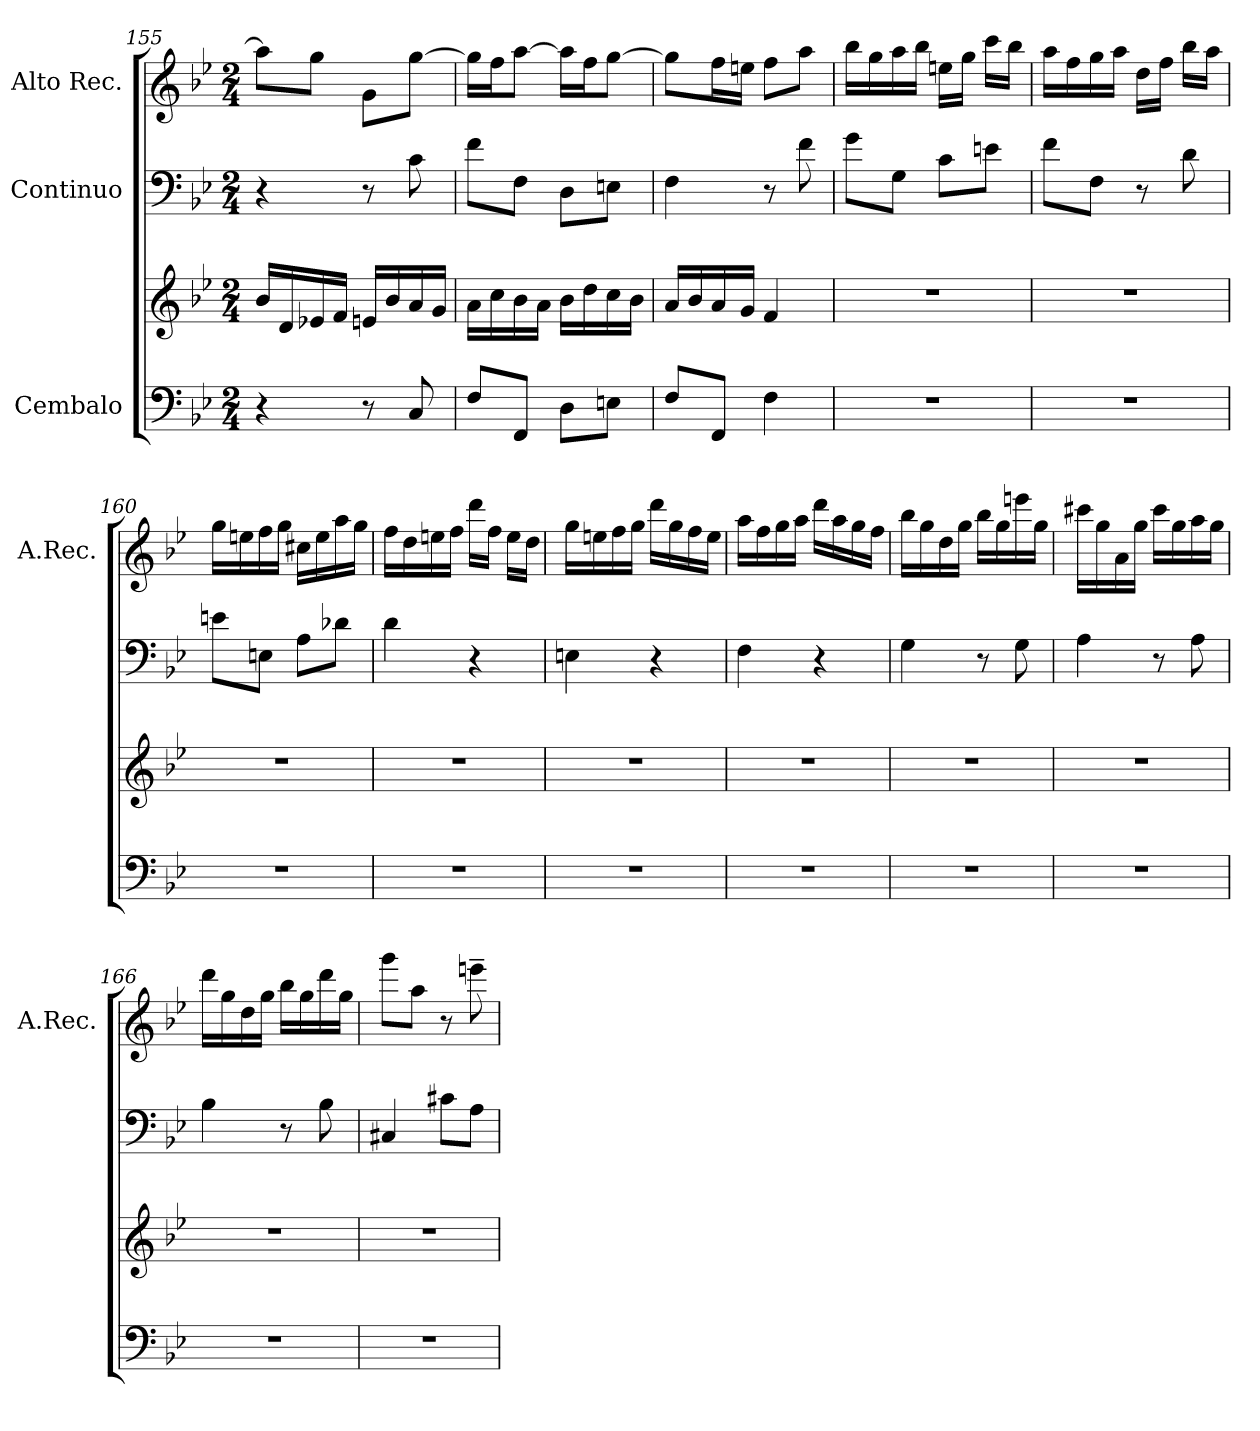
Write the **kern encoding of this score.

**kern	**kern	**kern	**kern
*part3	*part3	*part2	*part1
*staff4	*staff3	*staff2	*staff1
*I"Cembalo	*	*I"Continuo	*I"Alto Rec.
*	*	*	*I'A.Rec.
*clefF4	*clefG2	*clefF4	*clefG2
*k[b-e-]	*k[b-e-]	*k[b-e-]	*k[b-e-]
*M2/4	*M2/4	*M2/4	*M2/4
=155	=155	=155	=155
4r	16b-/LL	4r	8aa\L]
.	16d/	.	.
.	16e-X/	.	8gg\J
.	16f/JJ	.	.
8r	16en/LL	8r	8g\L
.	16b-/	.	.
8C/	16a/	8c\	[8gg\J
.	16g/JJ	.	.
=156	=156	=156	=156
8F/L	16a\LL	8f\L	16gg\LL]
.	16cc\	.	16ff\J
8FF/J	16b-\	8F\J	[8aa\J
.	16a\JJ	.	.
8D\L	16b-\LL	8D\L	16aa\LL]
.	16dd\	.	16ff\J
8En\J	16cc\	8En\J	[8gg\J
.	16b-\JJ	.	.
=157	=157	=157	=157
8F/L	16a/LL	4F\	8gg\L]
.	16b-/	.	.
8FF/J	16a/	.	16ff\L
.	16g/JJ	.	16een\JJ
4F\	4f/	8r	8ff\L
.	.	8f\	8aa\J
!!LO:PB:g=z
=158	=158	=158	=158
2r	2r	8g\L	16bb-\LL
.	.	.	16gg\
.	.	8G\J	16aa\
.	.	.	16bb-\JJ
.	.	8c\L	16een\LL
.	.	.	16gg\JJ
.	.	8en\J	16ccc\LL
.	.	.	16bb-\JJ
=159	=159	=159	=159
2r	2r	8f\L	16aa\LL
.	.	.	16ff\
.	.	8F\J	16gg\
.	.	.	16aa\JJ
.	.	8r	16dd\LL
.	.	.	16ff\JJ
.	.	8d\	16bb-\LL
.	.	.	16aa\JJ
=160	=160	=160	=160
2r	2r	8en\L	16gg\LL
.	.	.	16een\
.	.	8En\J	16ff\
.	.	.	16gg\JJ
.	.	8A\L	16cc#X\LL
.	.	.	16ee\
.	.	8d-X\J	16aa\
.	.	.	16gg\JJ
=161	=161	=161	=161
2r	2r	4d\	16ff\LL
.	.	.	16dd\
.	.	.	16een\
.	.	.	16ff\JJ
.	.	4r	16ddd\LL
.	.	.	16ff\JJ
.	.	.	16ee\LL
.	.	.	16dd\JJ
=162	=162	=162	=162
2r	2r	4En\	16gg\LL
.	.	.	16een\
.	.	.	16ff\
.	.	.	16gg\JJ
.	.	4r	16ddd\LL
.	.	.	16gg\
.	.	.	16ff\
.	.	.	16ee\JJ
=163	=163	=163	=163
2r	2r	4F\	16aa\LL
.	.	.	16ff\
.	.	.	16gg\
.	.	.	16aa\JJ
.	.	4r	16ddd\LL
.	.	.	16aa\
.	.	.	16gg\
.	.	.	16ff\JJ
=164	=164	=164	=164
2r	2r	4G\	16bb-\LL
.	.	.	16gg\
.	.	.	16dd\
.	.	.	16gg\JJ
.	.	8r	16bb-\LL
.	.	.	16gg\
.	.	8G\	16eeen\
.	.	.	16gg\JJ
!!LO:LB:g=z
=165	=165	=165	=165
2r	2r	4A\	16ccc#X\LL
.	.	.	16gg\
.	.	.	16a\
.	.	.	16gg\JJ
.	.	8r	16ccc#\LL
.	.	.	16gg\
.	.	8A\	16aa\
.	.	.	16gg\JJ
=166	=166	=166	=166
2r	2r	4B-\	16ddd\LL
.	.	.	16gg\
.	.	.	16dd\
.	.	.	16gg\JJ
.	.	8r	16bb-\LL
.	.	.	16gg\
.	.	8B-\	16ddd\
.	.	.	16gg\JJ
=167	=167	=167	=167
2r	2r	4C#X/	8ggg\L
.	.	.	8aa\J
.	.	8c#X\L	8r
.	.	8A\J	8eeen~\
=	=	=	=
*-	*-	*-	*-
